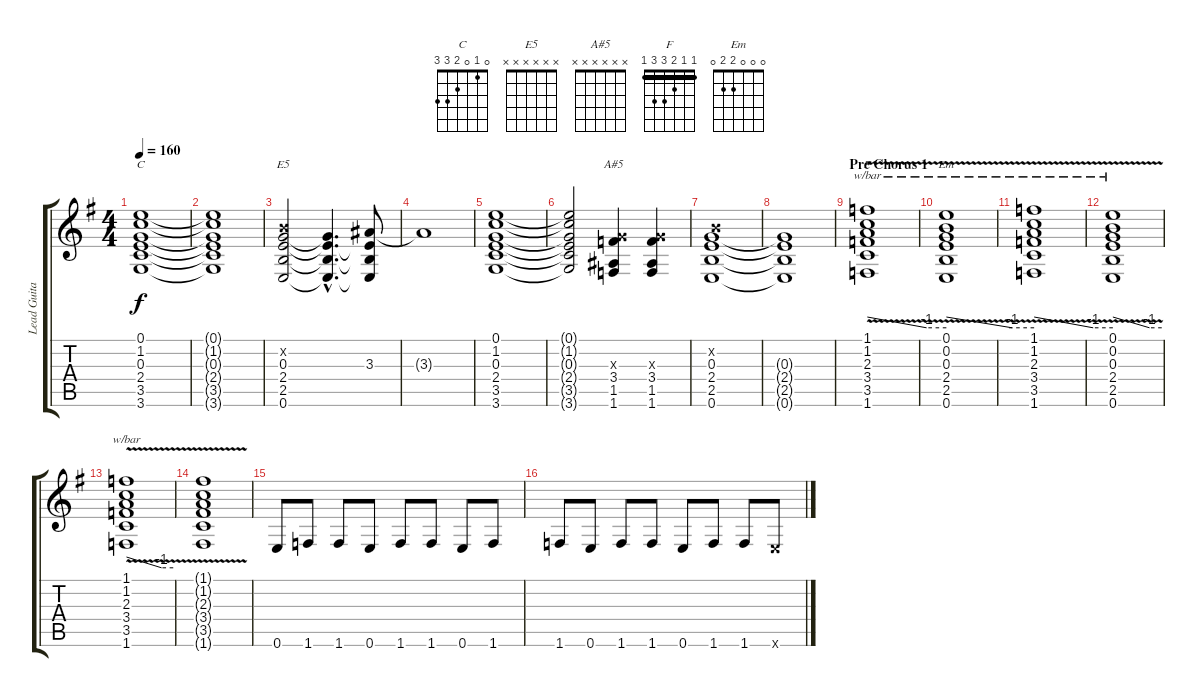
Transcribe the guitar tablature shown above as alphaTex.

\track ("Lead Guitar (Shahrokh Izadkhah)" "Lead Guita") {instrument overdrivenguitar}
\staff {score tabs}
\tuning (E4 B3 G3 D3 A2 E2) {hide}
\chord ("C" 0 1 0 2 3 3)
\chord ("E5" x x x x x x)
\chord ("A#5" x x x x x x)
\chord ("F" 1 1 2 3 3 1) {barre 1}
\chord ("Em" 0 0 0 2 2 0)
\ts (4 4)
\tempo 160
\clef g2
\ks eminor
(0.1 1.2 0.3 2.4 3.5 3.6).1{ch "C" dy f} |
(0.1{t} 1.2{t} 0.3{t} 2.4{t} 3.5{t} 3.6{t}).1 |
(0.2{x} 0.3 2.4 2.5 0.6).2{ch "E5"} (0.3{hac t} 2.4{hac t} 2.5{hac t} 0.6{hac t}).4{d} (3.3 2.4{t} 2.5{t} 0.6{t}).8 |
3.3{t}.1 |
(0.1 1.2 0.3 2.4 3.5 3.6).1 |
(0.1{t} 1.2{t} 0.3{t} 2.4{t} 3.5{t} 3.6{t}).2 (0.3{x} 3.4 1.5 1.6).4{ch "A#5"} (0.3{x} 3.4 1.5 1.6).4 |
(0.2{x} 0.3 2.4 2.5 0.6).1 |
(0.3{t} 2.4{t} 2.5{t} 0.6{t}).1 |
\section ("" "Pre Chorus 1")
(1.1{v} 1.2 2.3 3.4 3.5 1.6).1{tbe (custom default 0 0 45 -4 60 -4) ch "F" instrument electricguitarclean} |
(0.1{v} 0.2 0.3 2.4 2.5 0.6).1{tbe (custom default 0 0 45 -4 60 -4) ch "Em"} |
(1.1 1.2 2.3{v} 3.4 3.5 1.6).1{tbe (custom default 0 0 45 -4 60 -4)} |
(0.1 0.2 0.3{v} 2.4 2.5 0.6).1{tbe (custom default 0 0 45 -4 60 -4)} |
(1.1 1.2 2.3{v} 3.4 3.5 1.6).1{tbe (custom default 0 0 45 -4 60 -4)} |
(1.1{t} 1.2{t} 2.3{t} 3.4{t} 3.5{t} 1.6{t}).1 |
0.6.8{instrument overdrivenguitar} 1.6.8 1.6.8 0.6.8 1.6.8 1.6.8 0.6.8 1.6.8 |
1.6.8 0.6.8 1.6.8 1.6.8 0.6.8 1.6.8 1.6.8 0.6{x}.8
